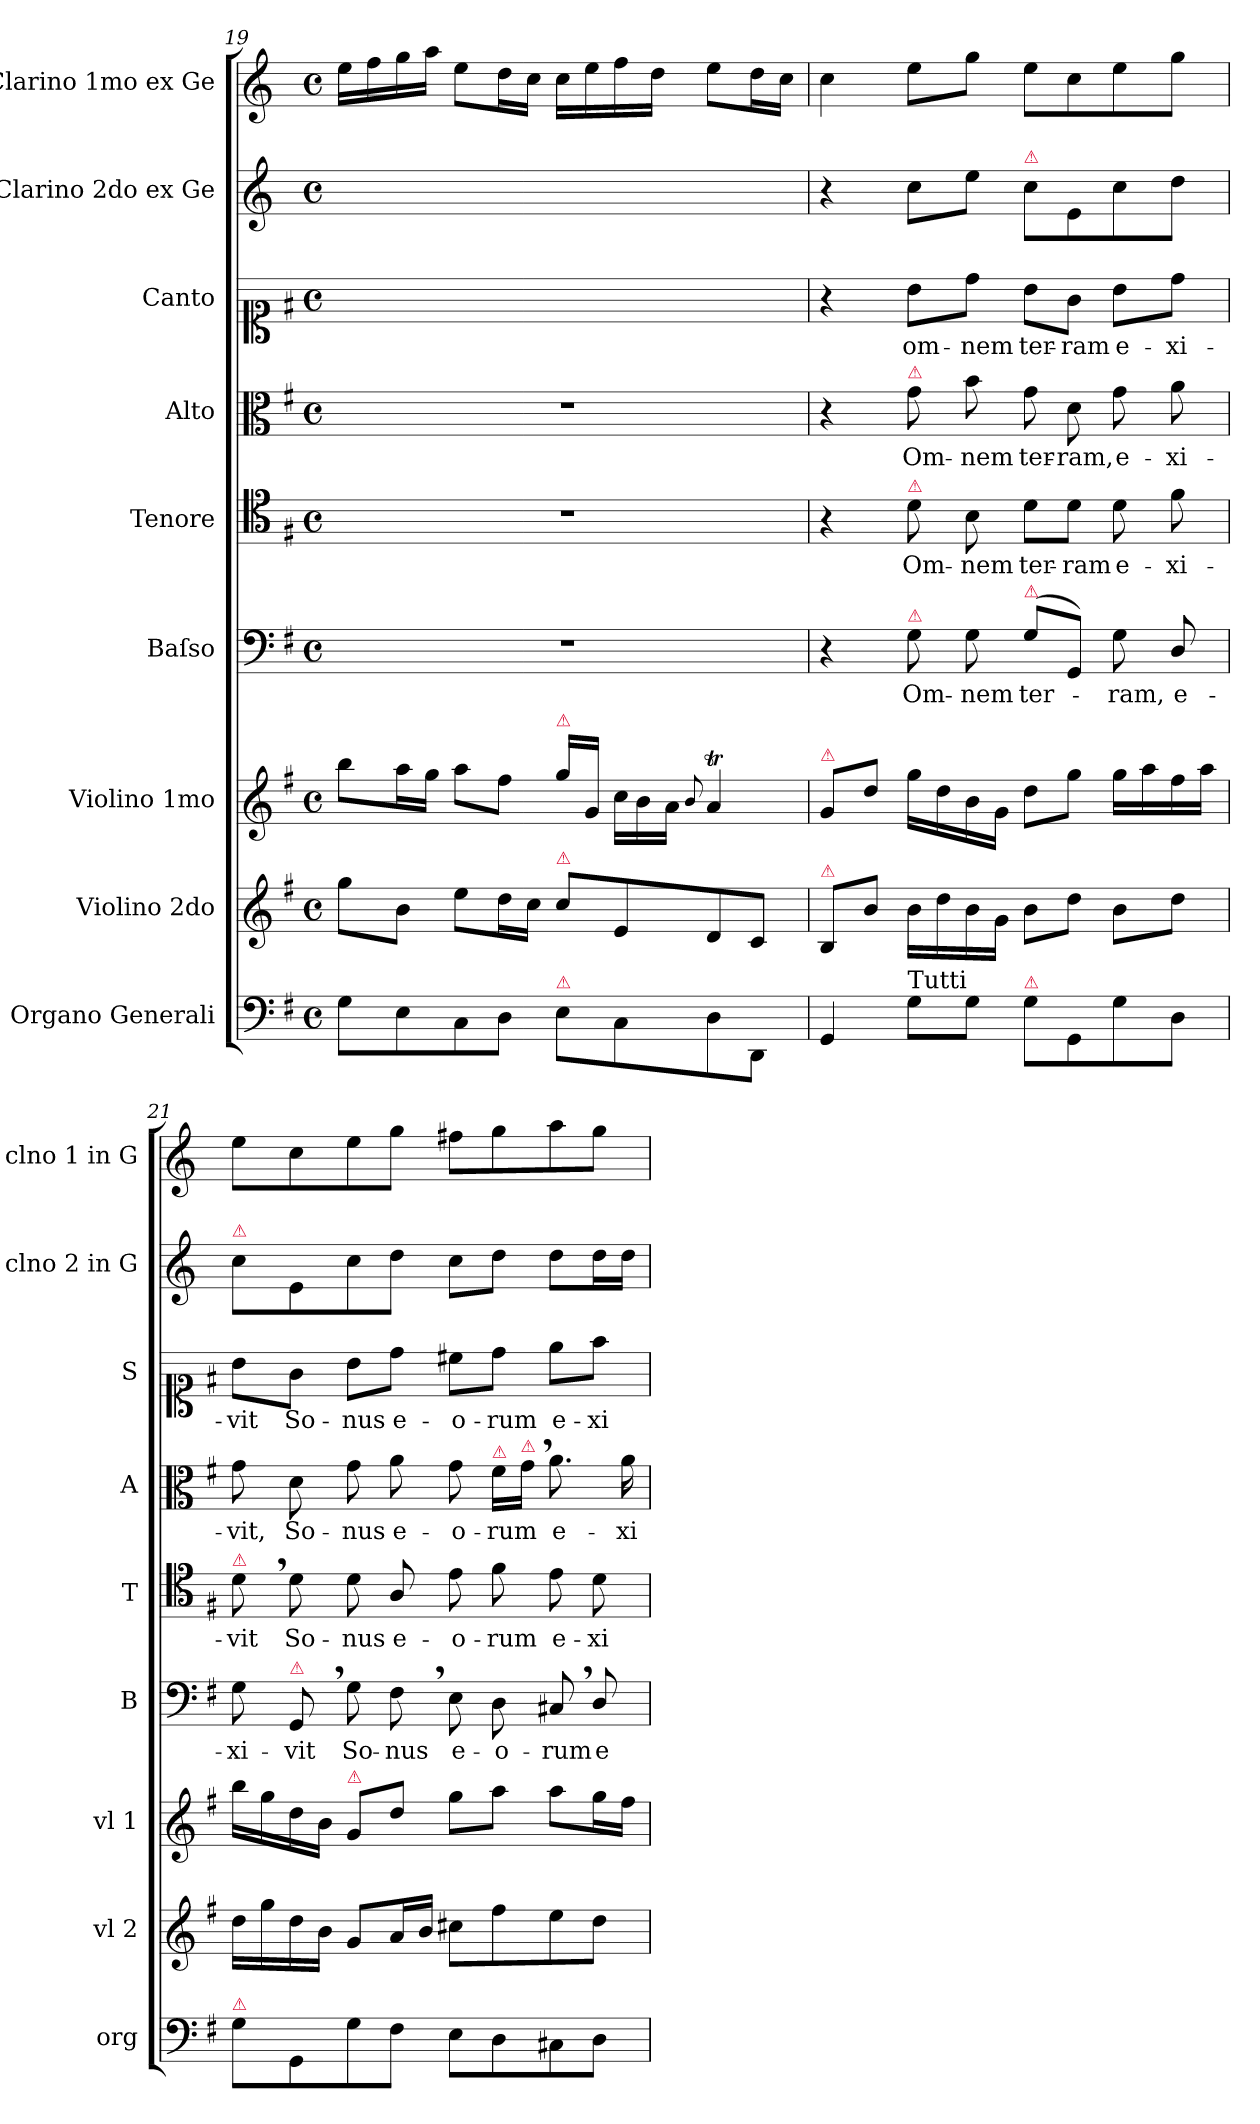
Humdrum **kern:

**kern	**kern	**kern	**kern	**text	**kern	**text	**kern	**text	**kern	**text	**kern	**kern
*part9	*part8	*part7	*part6	*part6	*part5	*part5	*part4	*part4	*part3	*part3	*part2	*part1
*staff9	*staff8	*staff7	*staff6	*staff6	*staff5	*staff5	*staff4	*staff4	*staff3	*staff3	*staff2	*staff1
*I"Organo Generali	*I"Violino 2do	*I"Violino 1mo	*I"Baſso	*	*I"Tenore	*	*I"Alto	*	*I"Canto	*	*I"Clarino 2do ex Ge	*I"Clarino 1mo ex Ge
*I'org	*I'vl 2	*I'vl 1	*I'B	*	*I'T	*	*I'A	*	*I'S	*	*I'clno 2 in G	*I'clno 1 in G
*clefF4	*clefG2	*clefG2	*clefF4	*	*clefC4	*	*clefC3	*	*clefC1	*	*clefG2	*clefG2
*	*	*	*	*	*	*	*	*	*	*	*ITrd3c5	*ITrd3c5
*k[f#]	*k[f#]	*k[f#]	*k[f#]	*	*k[f#]	*	*k[f#]	*	*k[f#]	*	*k[f#]	*k[f#]
*M4/4	*M4/4	*M4/4	*M4/4	*	*M4/4	*	*M4/4	*	*M4/4	*	*M4/4	*M4/4
*met(c)	*met(c)	*met(c)	*met(c)	*	*met(c)	*	*met(c)	*	*met(c)	*	*met(c)	*met(c)
=19	=19	=19	=19	=19	=19	=19	=19	=19	=19	=19	=19	=19
8G\L	8gg\L	8bb\L	1r	.	1r	.	1r	.	1ryy	.	1ryy	16b\LL
.	.	.	.	.	.	.	.	.	.	.	.	16cc\
8E\	8b\J	16aa\L	.	.	.	.	.	.	.	.	.	16dd\
.	.	16gg\JJ	.	.	.	.	.	.	.	.	.	16ee\JJ
8C\	8ee\L	8aa\L	.	.	.	.	.	.	.	.	.	8b\L
8D\J	16dd\L	8ff#\J	.	.	.	.	.	.	.	.	.	16a\L
.	16cc\JJ	.	.	.	.	.	.	.	.	.	.	16g\JJ
!	!	!LO:TX:a:color=crimson:t=⚠	!	!	!	!	!	!	!	!	!	!
!	!LO:TX:a:color=crimson:t=⚠	!	!	!	!	!	!	!	!	!	!	!
!LO:TX:a:color=crimson:t=⚠	!	!	!	!	!	!	!	!	!	!	!	!
8E\L	8cc\L	16gg\LL	.	.	.	.	.	.	.	.	.	16g\LL
.	.	16g/JJ	.	.	.	.	.	.	.	.	.	16b\
*	*	*Xtuplet	*	*	*	*	*	*	*	*	*	*
8C\	8e/	24cc\LL	.	.	.	.	.	.	.	.	.	16cc\
.	.	24b\	.	.	.	.	.	.	.	.	.	.
.	.	.	.	.	.	.	.	.	.	.	.	16a\JJ
.	.	24a\JJ	.	.	.	.	.	.	.	.	.	.
.	.	8qqb/	.	.	.	.	.	.	.	.	.	.
8D\	8d/	4aT/	.	.	.	.	.	.	.	.	.	8b\L
8DD/J	8c/J	.	.	.	.	.	.	.	.	.	.	16a\L
.	.	.	.	.	.	.	.	.	.	.	.	16g\JJ
=20	=20	=20	=20	=20	=20	=20	=20	=20	=20	=20	=20	=20
!	!	!LO:TX:a:color=crimson:t=⚠	!	!	!	!	!	!	!	!	!	!
!	!LO:TX:a:color=crimson:t=⚠	!	!	!	!	!	!	!	!	!	!	!
4GG/	8B/L	8g/L	4r	.	4r	.	4r	.	4r	.	4r	4g\
.	8b\J	8dd\J	.	.	.	.	.	.	.	.	.	.
!	!	!	!	!	!	!	!LO:TX:a:color=crimson:t=⚠	!	!	!	!	!
!	!	!	!	!	!LO:TX:a:color=crimson:t=⚠	!	!	!	!	!	!	!
!	!	!	!LO:TX:a:color=crimson:t=⚠	!	!	!	!	!	!	!	!	!
!LO:TX:a:t=Tutti	!	!	!	!	!	!	!	!	!	!	!	!
8G\L	16b\LL	16gg\LL	8G\	Om-	8d\	Om-	8g\	Om-	8b\L	om-	8g\L	8b\L
.	16dd\	16dd\	.	.	.	.	.	.	.	.	.	.
8G\J	16b\	16b\	8G\	-nem	8B\	-nem	8b\	-nem	8dd\J	-nem	8b\J	8dd\J
.	16g\JJ	16g\JJ	.	.	.	.	.	.	.	.	.	.
!	!	!	!	!	!	!	!	!	!	!	!LO:TX:a:color=crimson:t=⚠	!
!	!	!	!LO:TX:a:color=crimson:t=⚠	!	!	!	!	!	!	!	!	!
!LO:TX:a:color=crimson:t=⚠	!	!	!	!	!	!	!	!	!	!	!	!
8G\L	8b\L	8dd\L	(>8G\L	ter-	8d\L	ter-	8g\	ter-	8b\L	ter-	8g\L	8b\L
8GG/	8dd\J	8gg\J	8GG/J)	.	8d\J	-ram	8d\	-ram,	8g\J	-ram	8B/	8g\
8G\	8b\L	16gg\LL	8G\	-ram,	8d\	e-	8g\	e-	8b\L	e-	8g\	8b\
.	.	16aa\	.	.	.	.	.	.	.	.	.	.
8D\J	8dd\J	16ff#\	8D/	e-	8f#\	-xi-	8a\	-xi-	8dd\J	-xi-	8a\J	8dd\J
.	.	16aa\JJ	.	.	.	.	.	.	.	.	.	.
=21	=21	=21	=21	=21	=21	=21	=21	=21	=21	=21	=21	=21
!	!	!	!	!	!	!	!	!	!	!	!LO:TX:a:color=crimson:t=⚠	!
!	!	!	!	!	!LO:TX:a:color=crimson:t=⚠	!	!	!	!	!	!	!
!LO:TX:a:color=crimson:t=⚠	!	!	!	!	!	!	!	!	!	!	!	!
8G\L	16dd\LL	16bb\LL	8G\	-xi-	8d,\	-vit	8g\	-vit,	8b\L	-vit	8g\L	8b\L
.	16gg\	16gg\	.	.	.	.	.	.	.	.	.	.
!	!	!	!LO:TX:a:color=crimson:t=⚠	!	!	!	!	!	!	!	!	!
8GG/	16dd\	16dd\	8GG,/	-vit	8d\	So-	8d\	So-	8g\J	So-	8B/	8g\
.	16b\JJ	16b\JJ	.	.	.	.	.	.	.	.	.	.
!	!	!LO:TX:a:color=crimson:t=⚠	!	!	!	!	!	!	!	!	!	!
8G\	8g/L	8g/L	8G\	So-	8d\	-nus	8g\	-nus	8b\L	-nus	8g\	8b\
8F#\J	16a/L	8dd\J	8F#,\	-nus	8A/	e-	8a\	e-	8dd\J	e-	8a\J	8dd\J
.	16b/JJ	.	.	.	.	.	.	.	.	.	.	.
8E\L	8cc#X\L	8gg\L	8E\	e-	8e\	-o-	8g\	-o-	8cc#X\L	-o-	8g\L	8cc#X\L
!	!	!	!	!	!	!	!LO:TX:a:color=crimson:t=⚠	!	!	!	!	!
8D\	8ff#\	8aa\J	8D\	-o-	8f#\	-rum	16f#\LL	-rum	8dd\J	-rum	8a\J	8dd\
!	!	!	!	!	!	!	!LO:TX:a:color=crimson:t=⚠	!	!	!	!	!
.	.	.	.	.	.	.	16g,\JJ	.	.	.	.	.
8C#X\	8ee\	8aa\L	8C#X,/	-rum	8e\	e-	8.a\	e-	8ee\L	e-	8a\L	8ee\
8D\J	8dd\J	16gg\L	8D/	e-	8d\	-xi-	.	.	8ff#\J	-xi-	16a\L	8dd\J
.	.	16ff#\JJ	.	.	.	.	16a\	-xi-	.	.	16a\JJ	.
=	=	=	=	=	=	=	=	=	=	=	=	=
*-	*-	*-	*-	*-	*-	*-	*-	*-	*-	*-	*-	*-
